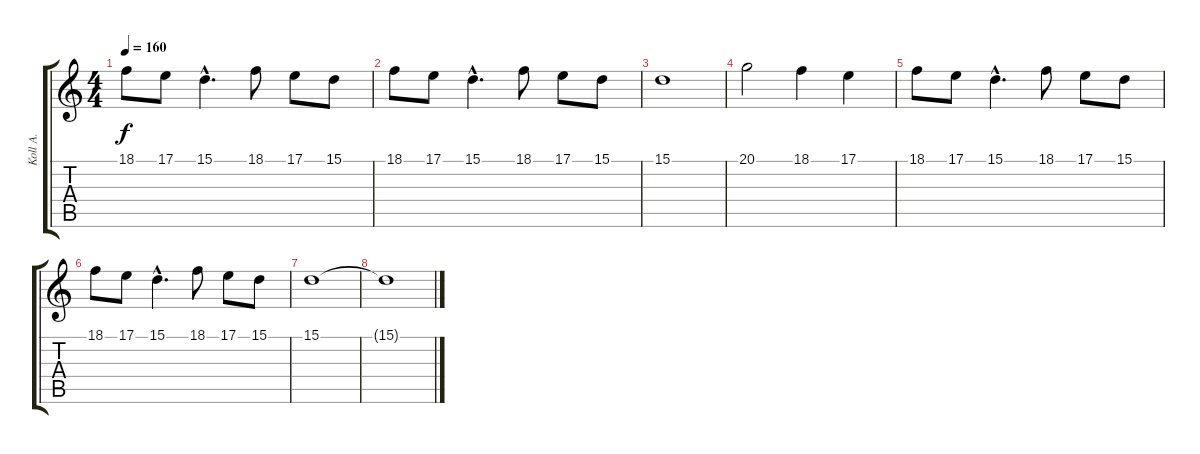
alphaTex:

\track ("Koll A." "Koll A.") {instrument bagpipe}
\staff {score tabs}
\tuning (B3 Gb3 D3 A2 E2 B1) {hide}
\ts (4 4)
\tempo 160
\clef g2
\ks c
18.1.8{dy f} 17.1.8 15.1{hac}.4{d} 18.1.8 17.1.8 15.1.8 |
18.1.8 17.1.8 15.1{hac}.4{d} 18.1.8 17.1.8 15.1.8 |
15.1.1 |
20.1.2 18.1.4 17.1.4 |
18.1.8 17.1.8 15.1{hac}.4{d} 18.1.8 17.1.8 15.1.8 |
18.1.8 17.1.8 15.1{hac}.4{d} 18.1.8 17.1.8 15.1.8 |
15.1.1 |
15.1{t}.1
